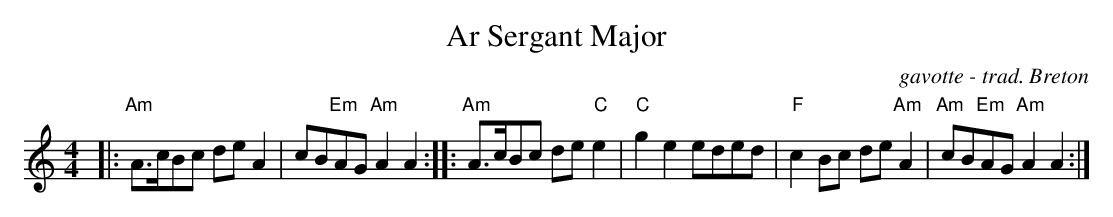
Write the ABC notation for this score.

X:1
T: Ar Sergant Major
O: gavotte - trad. Breton
M: 4/4
L: 1/8
K: Am
|:\
"Am"A>cBc deA2 | cB"Em"AG "Am"A2A2 ::\
"Am"A>cBc de"C"e2 | "C"g2e2 eded |\
"F"c2Bc de"Am"A2 | "Am"cB"Em"AG "Am"A2A2 :|
